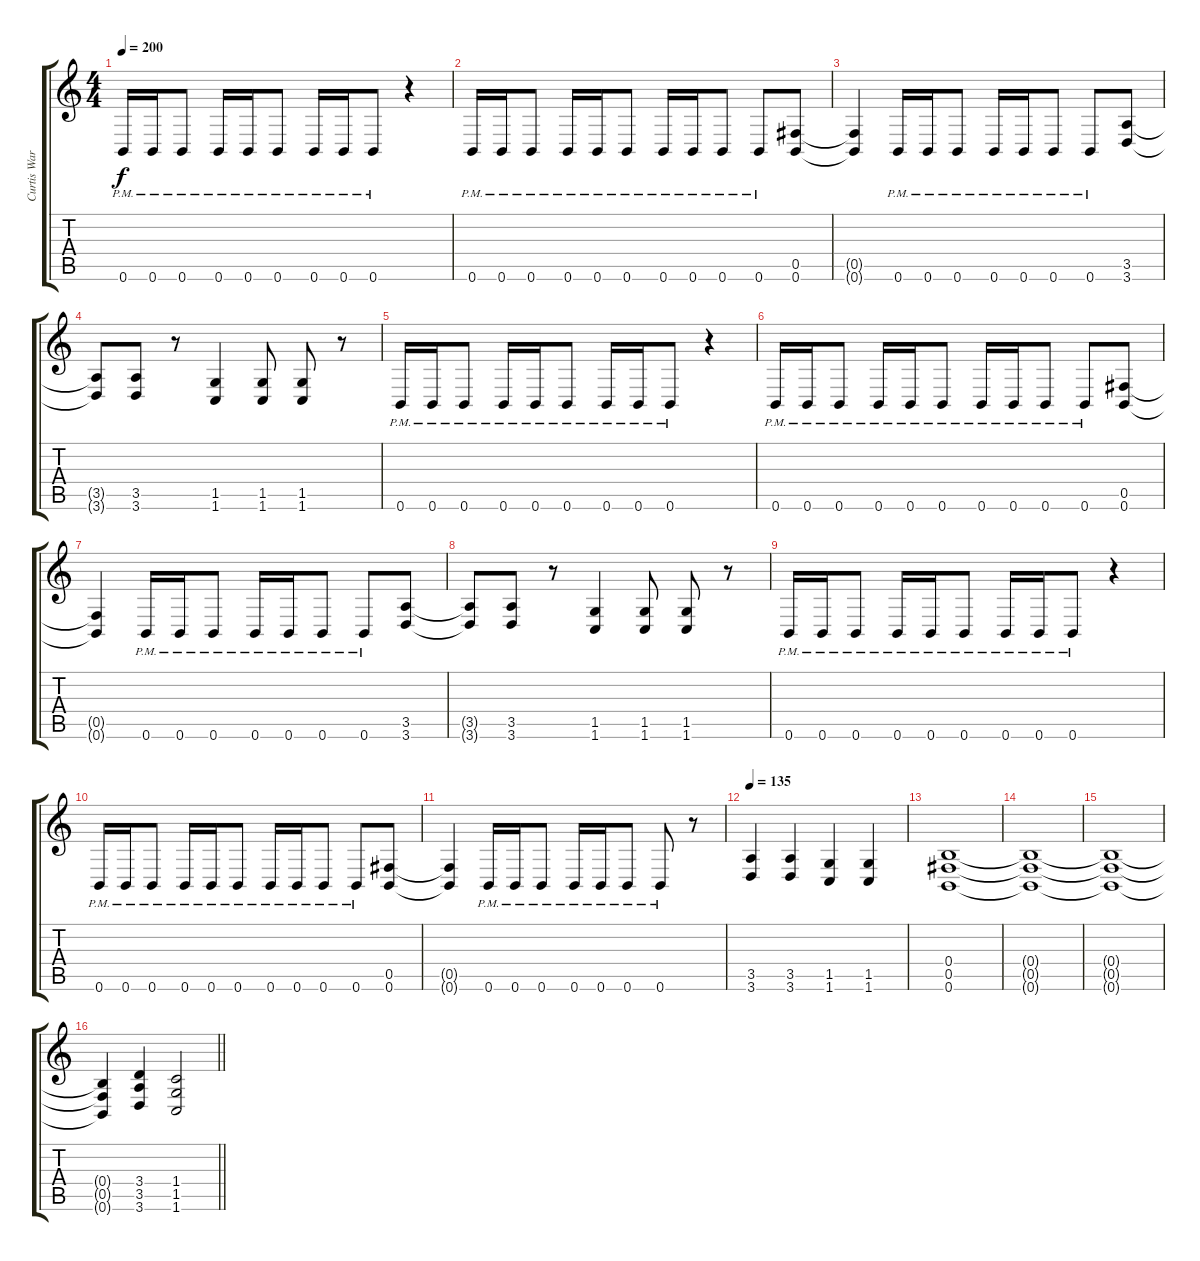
\track ("Curtis Ward" "Curtis War") {instrument distortionguitar}
\staff {score tabs}
\tuning (Db4 Ab3 E3 B2 Gb2 B1) {hide}
\ts (4 4)
\tempo 200
\clef g2
\ks c
0.6{pm}.16{dy f} 0.6{pm}.16 0.6{pm}.8 0.6{pm}.16 0.6{pm}.16 0.6{pm}.8 0.6{pm}.16 0.6{pm}.16 0.6{pm}.8 r.4 |
0.6{pm}.16 0.6{pm}.16 0.6{pm}.8 0.6{pm}.16 0.6{pm}.16 0.6{pm}.8 0.6{pm}.16 0.6{pm}.16 0.6{pm}.8 0.6{pm}.8 (0.5 0.6).8 |
(0.5{t} 0.6{t}).4 0.6{pm}.16 0.6{pm}.16 0.6{pm}.8 0.6{pm}.16 0.6{pm}.16 0.6{pm}.8 0.6{pm}.8 (3.5 3.6).8 |
(3.5{t} 3.6{t}).8 (3.5 3.6).8 r.8 (1.5 1.6).4 (1.5 1.6).8 (1.5 1.6).8 r.8 |
0.6{pm}.16 0.6{pm}.16 0.6{pm}.8 0.6{pm}.16 0.6{pm}.16 0.6{pm}.8 0.6{pm}.16 0.6{pm}.16 0.6{pm}.8 r.4 |
0.6{pm}.16 0.6{pm}.16 0.6{pm}.8 0.6{pm}.16 0.6{pm}.16 0.6{pm}.8 0.6{pm}.16 0.6{pm}.16 0.6{pm}.8 0.6{pm}.8 (0.5 0.6).8 |
(0.5{t} 0.6{t}).4 0.6{pm}.16 0.6{pm}.16 0.6{pm}.8 0.6{pm}.16 0.6{pm}.16 0.6{pm}.8 0.6{pm}.8 (3.5 3.6).8 |
(3.5{t} 3.6{t}).8 (3.5 3.6).8 r.8 (1.5 1.6).4 (1.5 1.6).8 (1.5 1.6).8 r.8 |
0.6{pm}.16 0.6{pm}.16 0.6{pm}.8 0.6{pm}.16 0.6{pm}.16 0.6{pm}.8 0.6{pm}.16 0.6{pm}.16 0.6{pm}.8 r.4 |
0.6{pm}.16 0.6{pm}.16 0.6{pm}.8 0.6{pm}.16 0.6{pm}.16 0.6{pm}.8 0.6{pm}.16 0.6{pm}.16 0.6{pm}.8 0.6{pm}.8 (0.5 0.6).8 |
(0.5{t} 0.6{t}).4 0.6{pm}.16 0.6{pm}.16 0.6{pm}.8 0.6{pm}.16 0.6{pm}.16 0.6{pm}.8 0.6{pm}.8 r.8 |
\tempo 135
(3.5 3.6).4 (3.5 3.6).4 (1.5 1.6).4 (1.5 1.6).4 |
(0.4 0.5 0.6).1 |
(0.4{t} 0.5{t} 0.6{t}).1 |
(0.4{t} 0.5{t} 0.6{t}).1 |
\barLineRight lightlight
(0.4{t} 0.5{t} 0.6{t}).4 (3.4 3.5 3.6).4 (1.4 1.5 1.6).2
